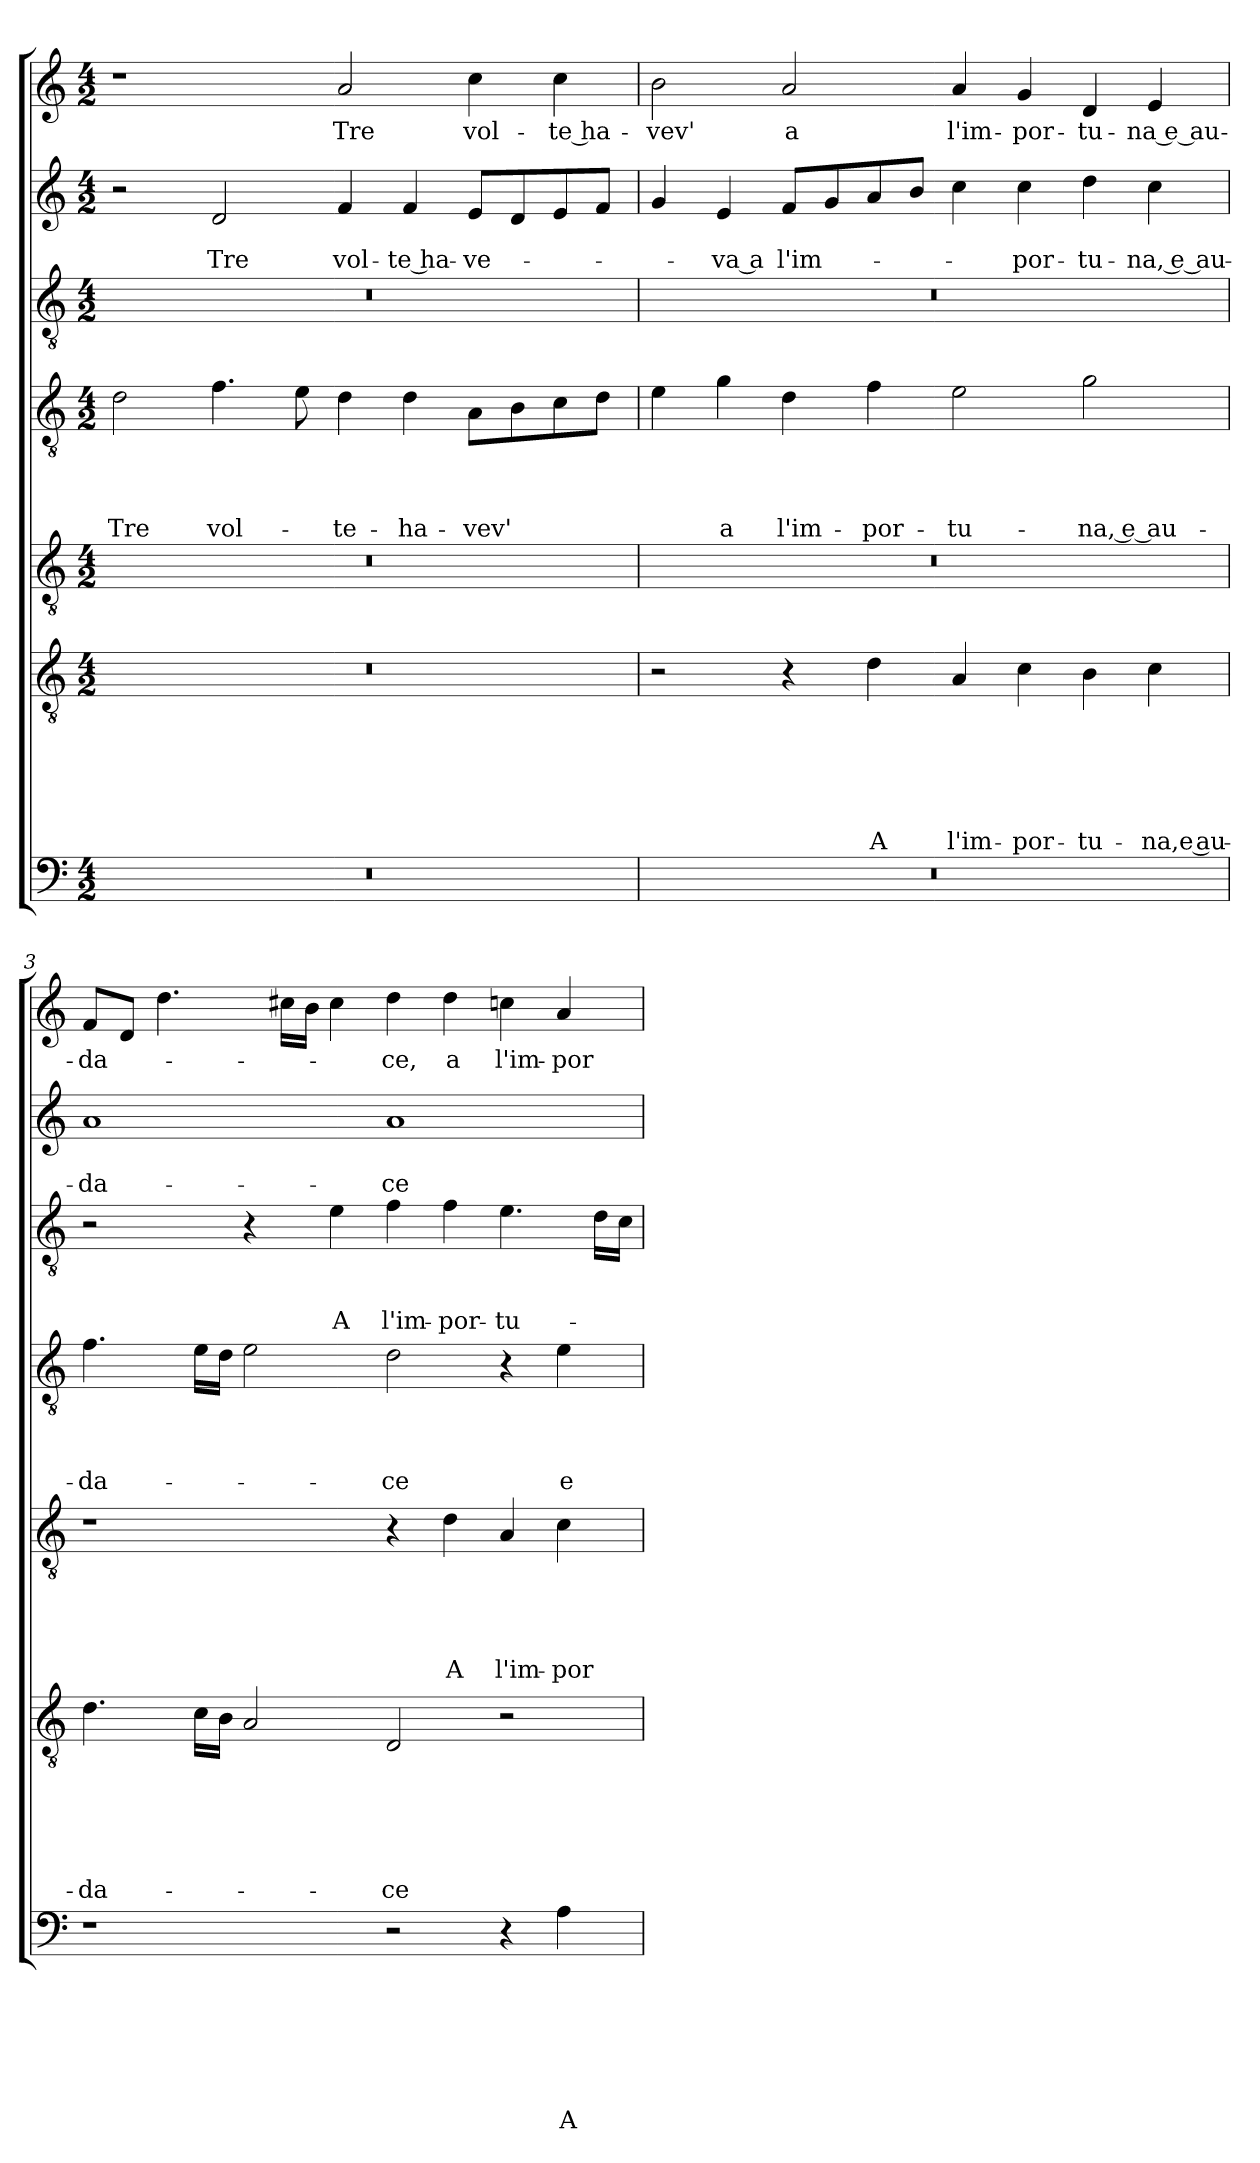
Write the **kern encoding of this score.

**kern	**text	**text	**text	**text	**text	**text	**text	**kern	**text	**text	**text	**text	**text	**text	**kern	**text	**text	**text	**text	**text	**kern	**text	**text	**text	**text	**kern	**text	**text	**text	**kern	**text	**text	**kern	**text
*part7	*part7	*part7	*part7	*part7	*part7	*part7	*part7	*part6	*part6	*part6	*part6	*part6	*part6	*part6	*part5	*part5	*part5	*part5	*part5	*part5	*part4	*part4	*part4	*part4	*part4	*part3	*part3	*part3	*part3	*part2	*part2	*part2	*part1	*part1
*staff7	*staff7	*staff7	*staff7	*staff7	*staff7	*staff7	*staff7	*staff6	*staff6	*staff6	*staff6	*staff6	*staff6	*staff6	*staff5	*staff5	*staff5	*staff5	*staff5	*staff5	*staff4	*staff4	*staff4	*staff4	*staff4	*staff3	*staff3	*staff3	*staff3	*staff2	*staff2	*staff2	*staff1	*staff1
*clefF4	*	*	*	*	*	*	*	*clefGv2	*	*	*	*	*	*	*clefGv2	*	*	*	*	*	*clefGv2	*	*	*	*	*clefGv2	*	*	*	*clefG2	*	*	*clefG2	*
*k[]	*	*	*	*	*	*	*	*k[]	*	*	*	*	*	*	*k[]	*	*	*	*	*	*k[]	*	*	*	*	*k[]	*	*	*	*k[]	*	*	*k[]	*
*a:	*	*	*	*	*	*	*	*a:	*	*	*	*	*	*	*a:	*	*	*	*	*	*a:	*	*	*	*	*a:	*	*	*	*a:	*	*	*a:	*
*M4/2	*	*	*	*	*	*	*	*M4/2	*	*	*	*	*	*	*M4/2	*	*	*	*	*	*M4/2	*	*	*	*	*M4/2	*	*	*	*M4/2	*	*	*M4/2	*
=1	=1	=1	=1	=1	=1	=1	=1	=1	=1	=1	=1	=1	=1	=1	=1	=1	=1	=1	=1	=1	=1	=1	=1	=1	=1	=1	=1	=1	=1	=1	=1	=1	=1	=1
!	!	!	!	!	!	!	!	!	!	!	!	!	!	!	!	!	!	!	!	!	!	!	!	!	!LO:LY:b	!	!	!	!	!	!	!	!	!
0r	.	.	.	.	.	.	.	0r	.	.	.	.	.	.	0r	.	.	.	.	.	2d\	.	.	.	Tre	0r	.	.	.	2r	.	.	1r	.
!	!	!	!	!	!	!	!	!	!	!	!	!	!	!	!	!	!	!	!	!	!	!	!	!	!LO:LY:b	!	!	!	!	!	!	!LO:LY:b	!	!
.	.	.	.	.	.	.	.	.	.	.	.	.	.	.	.	.	.	.	.	.	4.f\	.	.	.	vol-	.	.	.	.	2d/	.	Tre	.	.
.	.	.	.	.	.	.	.	.	.	.	.	.	.	.	.	.	.	.	.	.	8e\	.	.	.	.	.	.	.	.	.	.	.	.	.
!	!	!	!	!	!	!	!	!	!	!	!	!	!	!	!	!	!	!	!	!	!	!	!	!	!LO:LY:b	!	!	!	!	!	!	!LO:LY:b	!	!LO:LY:b
.	.	.	.	.	.	.	.	.	.	.	.	.	.	.	.	.	.	.	.	.	4d\	.	.	.	-te-	.	.	.	.	4f/	.	vol-	2a/	Tre
!	!	!	!	!	!	!	!	!	!	!	!	!	!	!	!	!	!	!	!	!	!	!	!	!	!LO:LY:b	!	!	!	!	!	!	!LO:LY:b	!	!
.	.	.	.	.	.	.	.	.	.	.	.	.	.	.	.	.	.	.	.	.	4d\	.	.	.	-ha-	.	.	.	.	4f/	.	-te ha-	.	.
!	!	!	!	!	!	!	!	!	!	!	!	!	!	!	!	!	!	!	!	!	!	!	!	!	!LO:LY:b	!	!	!	!	!	!	!LO:LY:b	!	!LO:LY:b
.	.	.	.	.	.	.	.	.	.	.	.	.	.	.	.	.	.	.	.	.	8A\L	.	.	.	-vev'	.	.	.	.	8e/L	.	-ve-	4cc\	vol-
.	.	.	.	.	.	.	.	.	.	.	.	.	.	.	.	.	.	.	.	.	8B\	.	.	.	.	.	.	.	.	8d/	.	.	.	.
!	!	!	!	!	!	!	!	!	!	!	!	!	!	!	!	!	!	!	!	!	!	!	!	!	!	!	!	!	!	!	!	!	!	!LO:LY:b
.	.	.	.	.	.	.	.	.	.	.	.	.	.	.	.	.	.	.	.	.	8c\	.	.	.	.	.	.	.	.	8e/	.	.	4cc\	-te ha-
.	.	.	.	.	.	.	.	.	.	.	.	.	.	.	.	.	.	.	.	.	8d\J	.	.	.	.	.	.	.	.	8f/J	.	.	.	.
=2	=2	=2	=2	=2	=2	=2	=2	=2	=2	=2	=2	=2	=2	=2	=2	=2	=2	=2	=2	=2	=2	=2	=2	=2	=2	=2	=2	=2	=2	=2	=2	=2	=2	=2
!	!	!	!	!	!	!	!	!	!	!	!	!	!	!	!	!	!	!	!	!	!	!	!	!	!	!	!	!	!	!	!	!	!	!LO:LY:b
0r	.	.	.	.	.	.	.	2r	.	.	.	.	.	.	0r	.	.	.	.	.	4e\	.	.	.	.	0r	.	.	.	4g/	.	.	2b\	-vev'
!	!	!	!	!	!	!	!	!	!	!	!	!	!	!	!	!	!	!	!	!	!	!	!	!	!LO:LY:b	!	!	!	!	!	!	!LO:LY:b	!	!
.	.	.	.	.	.	.	.	.	.	.	.	.	.	.	.	.	.	.	.	.	4g\	.	.	.	a	.	.	.	.	4e/	.	-va a	.	.
!	!	!	!	!	!	!	!	!	!	!	!	!	!	!	!	!	!	!	!	!	!	!	!	!	!LO:LY:b	!	!	!	!	!	!	!LO:LY:b	!	!LO:LY:b
.	.	.	.	.	.	.	.	4r	.	.	.	.	.	.	.	.	.	.	.	.	4d\	.	.	.	l'im-	.	.	.	.	8f/L	.	l'im-	2a/	a
.	.	.	.	.	.	.	.	.	.	.	.	.	.	.	.	.	.	.	.	.	.	.	.	.	.	.	.	.	.	8g/	.	.	.	.
!	!	!	!	!	!	!	!	!	!	!	!	!	!	!LO:LY:b	!	!	!	!	!	!	!	!	!	!	!LO:LY:b	!	!	!	!	!	!	!	!	!
.	.	.	.	.	.	.	.	4d\	.	.	.	.	.	A	.	.	.	.	.	.	4f\	.	.	.	-por-	.	.	.	.	8a/	.	.	.	.
.	.	.	.	.	.	.	.	.	.	.	.	.	.	.	.	.	.	.	.	.	.	.	.	.	.	.	.	.	.	8b/J	.	.	.	.
!	!	!	!	!	!	!	!	!	!	!	!	!	!	!LO:LY:b	!	!	!	!	!	!	!	!	!	!	!LO:LY:b	!	!	!	!	!	!	!	!	!LO:LY:b
.	.	.	.	.	.	.	.	4A/	.	.	.	.	.	l'im-	.	.	.	.	.	.	2e\	.	.	.	-tu-	.	.	.	.	4cc\	.	.	4a/	l'im-
!	!	!	!	!	!	!	!	!	!	!	!	!	!	!LO:LY:b	!	!	!	!	!	!	!	!	!	!	!	!	!	!	!	!	!	!LO:LY:b	!	!LO:LY:b
.	.	.	.	.	.	.	.	4c\	.	.	.	.	.	-por-	.	.	.	.	.	.	.	.	.	.	.	.	.	.	.	4cc\	.	-por-	4g/	-por-
!	!	!	!	!	!	!	!	!	!	!	!	!	!	!LO:LY:b	!	!	!	!	!	!	!	!	!	!	!LO:LY:b	!	!	!	!	!	!	!LO:LY:b	!	!LO:LY:b
.	.	.	.	.	.	.	.	4B\	.	.	.	.	.	-tu-	.	.	.	.	.	.	2g\	.	.	.	-na, e au-	.	.	.	.	4dd\	.	-tu-	4d/	-tu-
!	!	!	!	!	!	!	!	!	!	!	!	!	!	!LO:LY:b	!	!	!	!	!	!	!	!	!	!	!	!	!	!	!	!	!	!LO:LY:b	!	!LO:LY:b
.	.	.	.	.	.	.	.	4c\	.	.	.	.	.	-na,e au-	.	.	.	.	.	.	.	.	.	.	.	.	.	.	.	4cc\	.	-na, e au-	4e/	-na e au-
=3	=3	=3	=3	=3	=3	=3	=3	=3	=3	=3	=3	=3	=3	=3	=3	=3	=3	=3	=3	=3	=3	=3	=3	=3	=3	=3	=3	=3	=3	=3	=3	=3	=3	=3
!	!	!	!	!	!	!	!	!	!	!	!	!	!	!LO:LY:b	!	!	!	!	!	!	!	!	!	!	!LO:LY:b	!	!	!	!	!	!	!LO:LY:b	!	!LO:LY:b
1r	.	.	.	.	.	.	.	4.d\	.	.	.	.	.	-da-	1r	.	.	.	.	.	4.f\	.	.	.	-da-	2r	.	.	.	1a	.	-da-	8f/L	-da-
.	.	.	.	.	.	.	.	.	.	.	.	.	.	.	.	.	.	.	.	.	.	.	.	.	.	.	.	.	.	.	.	.	8d/J	.
.	.	.	.	.	.	.	.	.	.	.	.	.	.	.	.	.	.	.	.	.	.	.	.	.	.	.	.	.	.	.	.	.	4.dd\	.
.	.	.	.	.	.	.	.	16c\LL	.	.	.	.	.	.	.	.	.	.	.	.	16e\LL	.	.	.	.	.	.	.	.	.	.	.	.	.
.	.	.	.	.	.	.	.	16B\JJ	.	.	.	.	.	.	.	.	.	.	.	.	16d\JJ	.	.	.	.	.	.	.	.	.	.	.	.	.
.	.	.	.	.	.	.	.	2A/	.	.	.	.	.	.	.	.	.	.	.	.	2e\	.	.	.	.	4r	.	.	.	.	.	.	.	.
.	.	.	.	.	.	.	.	.	.	.	.	.	.	.	.	.	.	.	.	.	.	.	.	.	.	.	.	.	.	.	.	.	16cc#X\LL	.
.	.	.	.	.	.	.	.	.	.	.	.	.	.	.	.	.	.	.	.	.	.	.	.	.	.	.	.	.	.	.	.	.	16b\JJ	.
!	!	!	!	!	!	!	!	!	!	!	!	!	!	!	!	!	!	!	!	!	!	!	!	!	!	!	!	!	!LO:LY:b	!	!	!	!	!
.	.	.	.	.	.	.	.	.	.	.	.	.	.	.	.	.	.	.	.	.	.	.	.	.	.	4e\	.	.	A	.	.	.	4cc#\	.
!	!	!	!	!	!	!	!	!	!	!	!	!	!	!LO:LY:b	!	!	!	!	!	!	!	!	!	!	!LO:LY:b	!	!	!	!LO:LY:b	!	!	!LO:LY:b	!	!LO:LY:b
2r	.	.	.	.	.	.	.	2D/	.	.	.	.	.	-ce	4r	.	.	.	.	.	2d\	.	.	.	-ce	4f\	.	.	l'im-	1a	.	-ce	4dd\	-ce,
!	!	!	!	!	!	!	!	!	!	!	!	!	!	!	!	!	!	!	!	!LO:LY:b	!	!	!	!	!	!	!	!	!LO:LY:b	!	!	!	!	!LO:LY:b
.	.	.	.	.	.	.	.	.	.	.	.	.	.	.	4d\	.	.	.	.	A	.	.	.	.	.	4f\	.	.	-por-	.	.	.	4dd\	a
!	!	!	!	!	!	!	!	!	!	!	!	!	!	!	!	!	!	!	!	!LO:LY:b	!	!	!	!	!	!	!	!	!LO:LY:b	!	!	!	!	!LO:LY:b
4r	.	.	.	.	.	.	.	2r	.	.	.	.	.	.	4A/	.	.	.	.	l'im-	4r	.	.	.	.	4.e\	.	.	-tu-	.	.	.	4ccn\	l'im-
!	!	!	!	!	!	!	!LO:LY:b	!	!	!	!	!	!	!	!	!	!	!	!	!LO:LY:b	!	!	!	!	!LO:LY:b	!	!	!	!	!	!	!	!	!LO:LY:b
4A\	.	.	.	.	.	.	A	.	.	.	.	.	.	.	4c\	.	.	.	.	-por-	4e\	.	.	.	e	.	.	.	.	.	.	.	4a/	-por-
.	.	.	.	.	.	.	.	.	.	.	.	.	.	.	.	.	.	.	.	.	.	.	.	.	.	16d\LL	.	.	.	.	.	.	.	.
.	.	.	.	.	.	.	.	.	.	.	.	.	.	.	.	.	.	.	.	.	.	.	.	.	.	16c\JJ	.	.	.	.	.	.	.	.
=	=	=	=	=	=	=	=	=	=	=	=	=	=	=	=	=	=	=	=	=	=	=	=	=	=	=	=	=	=	=	=	=	=	=
*-	*-	*-	*-	*-	*-	*-	*-	*-	*-	*-	*-	*-	*-	*-	*-	*-	*-	*-	*-	*-	*-	*-	*-	*-	*-	*-	*-	*-	*-	*-	*-	*-	*-	*-
